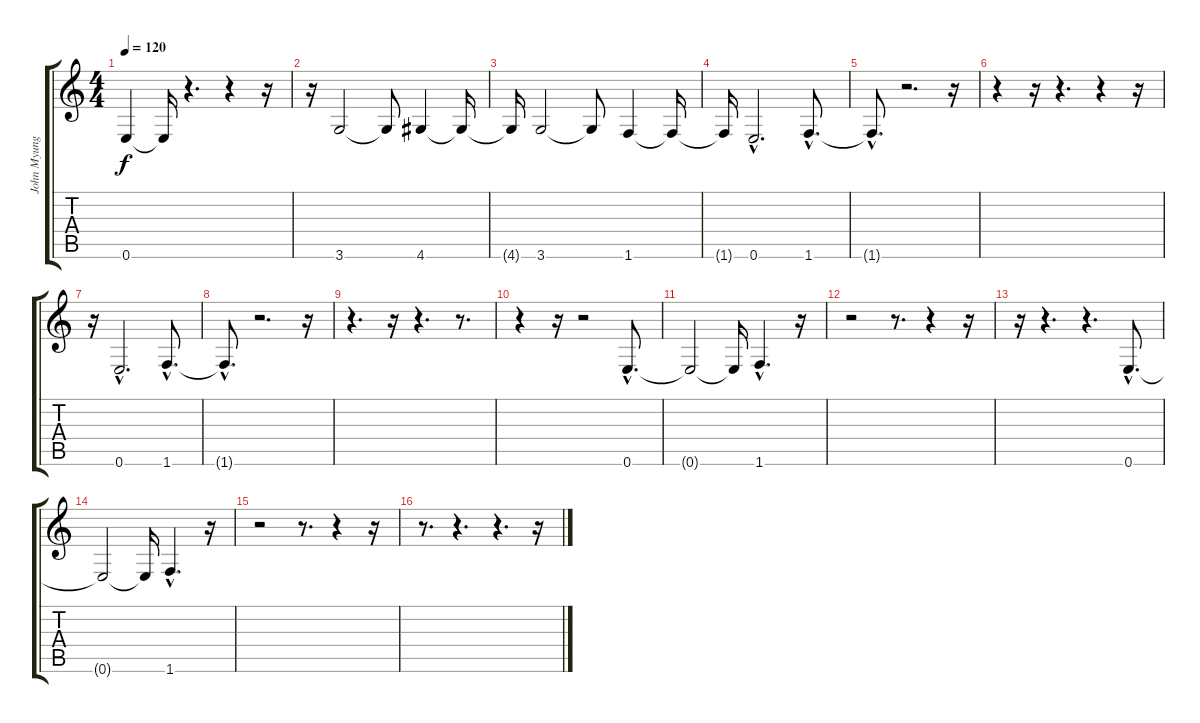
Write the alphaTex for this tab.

\track ("John Myung - Basse" "John Myung") {instrument electricbassfinger}
\staff {score tabs}
\tuning (E4 B3 G3 D3 A2 E2) {hide}
\ts (4 4)
\tempo 120
\clef g2
\ks c
0.6{t}.4{dy f} 0.6{t}.16 r.4{d} r.4 r.16 |
r.16 3.6.2 3.6{t}.8 4.6.4 4.6{t}.16 |
4.6{t}.16 3.6.2 3.6{t}.8 1.6.4 1.6{t}.16 |
1.6{t}.16 0.6{hac}.2{d} 1.6{hac}.8{d} |
1.6{hac t}.8{d} r.2{d} r.16 |
r.4 r.16 r.4{d} r.4 r.16 |
r.16 0.6{hac}.2{d} 1.6{hac}.8{d} |
1.6{hac t}.8{d} r.2{d} r.16 |
r.4{d} r.16 r.4{d} r.8{d} |
r.4 r.16 r.2 0.6{hac}.8{d} |
0.6{t}.2 0.6{t}.16 1.6{hac}.4{d} r.16 |
r.2 r.8{d} r.4 r.16 |
r.16 r.4{d} r.4{d} 0.6{hac}.8{d} |
0.6{t}.2 0.6{t}.16 1.6{hac}.4{d} r.16 |
r.2 r.8{d} r.4 r.16 |
r.8{d} r.4{d} r.4{d} r.16
